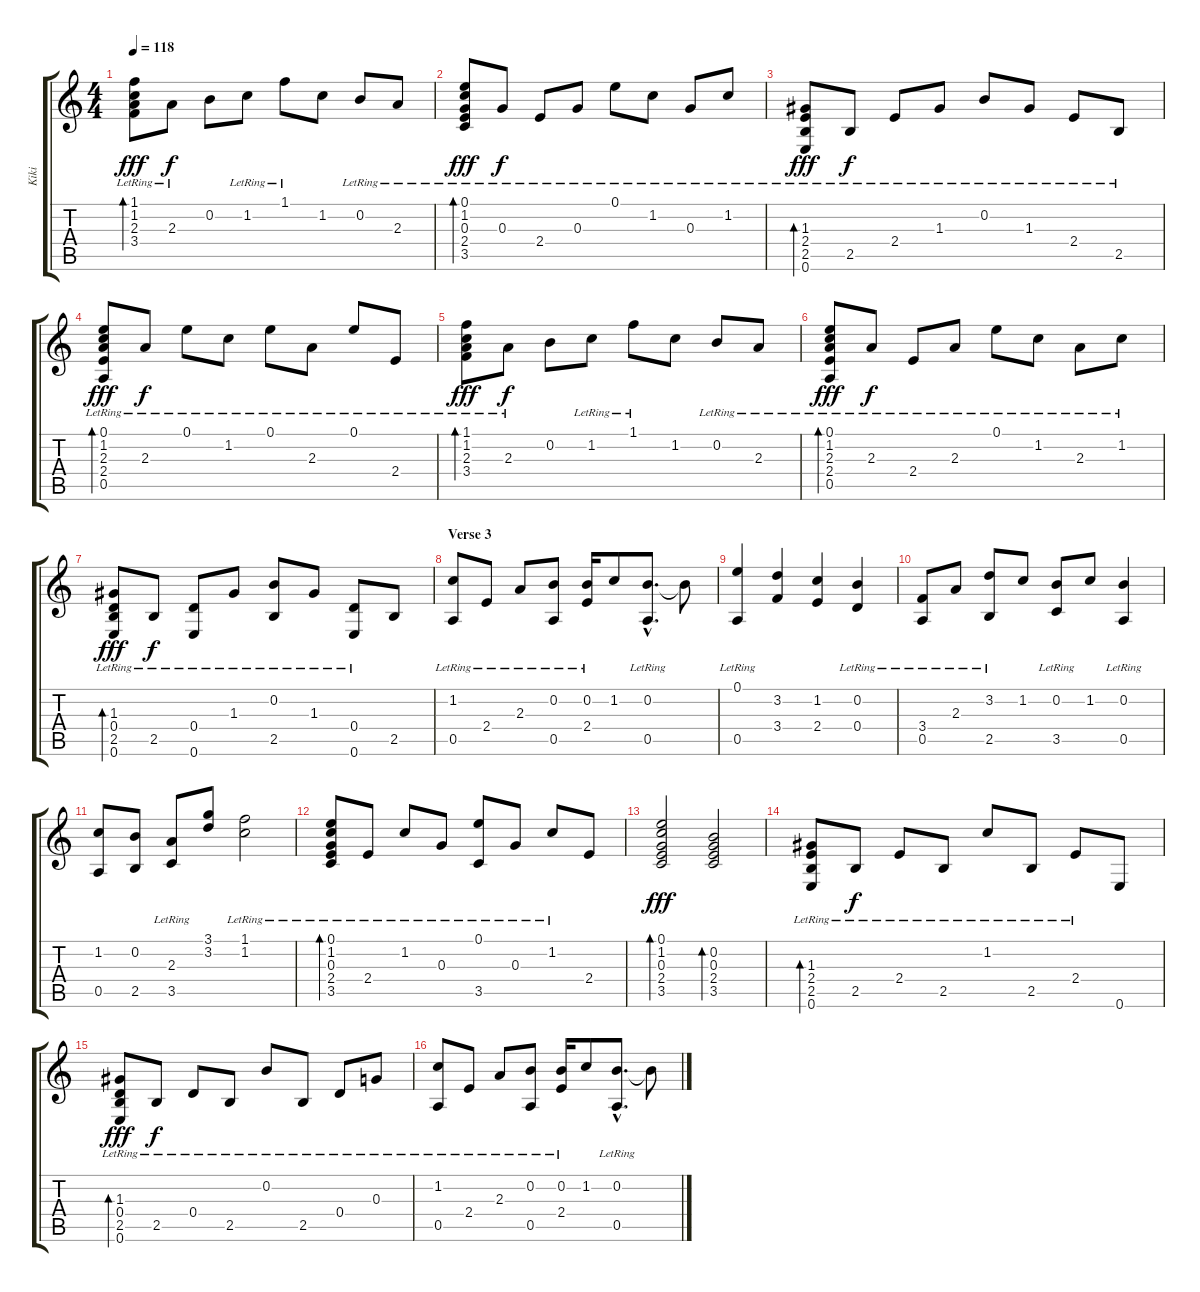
\track ("Kiki" "Kiki") {instrument acousticguitarnylon}
\staff {score tabs}
\tuning (E4 B3 G3 D3 A2 E2) {hide}
\ts (4 4)
\tempo 118
\clef g2
\ks c
(1.1{lr} 1.2{lr} 2.3 3.4{lr}).8{bd 60 dy fff} 2.3{lr}.8{dy f} 0.2.8 1.2{lr}.8 1.1{lr}.8 1.2.8 0.2{lr}.8 2.3{lr}.8 |
(0.1{lr} 1.2{lr} 0.3 2.4 3.5{lr}).8{bd 60 dy fff} 0.3{lr}.8{dy f} 2.4{lr}.8 0.3{lr}.8 0.1{lr}.8 1.2{lr}.8 0.3{lr}.8 1.2{lr}.8 |
(1.3{lr} 2.4{lr} 2.5 0.6{lr}).8{bd 60 dy fff} 2.5{lr}.8{dy f} 2.4{lr}.8 1.3{lr}.8 0.2{lr}.8 1.3{lr}.8 2.4{lr}.8 2.5{lr}.8 |
(0.1{lr} 1.2{lr} 2.3 2.4{lr} 0.5{lr}).8{bd 60 dy fff} 2.3{lr}.8{dy f} 0.1{lr}.8 1.2{lr}.8 0.1{lr}.8 2.3{lr}.8 0.1{lr}.8 2.4{lr}.8 |
(1.1{lr} 1.2{lr} 2.3 3.4{lr}).8{bd 60 dy fff} 2.3{lr}.8{dy f} 0.2.8 1.2{lr}.8 1.1{lr}.8 1.2.8 0.2{lr}.8 2.3{lr}.8 |
(0.1{lr} 1.2{lr} 2.3 2.4{lr} 0.5{lr}).8{bd 60 dy fff} 2.3{lr}.8{dy f} 2.4{lr}.8 2.3{lr}.8 0.1{lr}.8 1.2{lr}.8 2.3{lr}.8 1.2{lr}.8 |
(1.3{lr} 0.4{lr} 2.5 0.6{lr}).8{bd 60 dy fff} 2.5{lr}.8{dy f} (0.4{lr} 0.6{lr}).8 1.3{lr}.8 (0.2{lr} 2.5{lr}).8 1.3{lr}.8 (0.4{lr} 0.6{lr}).8 2.5.8 |
\section ("" "Verse 3")
(1.2{lr} 0.5{lr}).8 2.4{lr}.8 2.3{lr}.8 (0.2 0.5{lr}).8 (0.2 2.4{lr}).16 1.2.8 (0.2{hac} 0.5{hac lr}).8{d} 0.2{t}.8 |
(0.1{lr} 0.5{lr}).4 (3.2 3.4).4 (1.2 2.4).4 (0.2{lr} 0.4).4 |
(3.4{lr} 0.5{lr}).8 2.3{lr}.8 (3.2 2.5{lr}).8 1.2.8 (0.2 3.5{lr}).8 1.2.8 (0.2{lr} 0.5{lr}).4 |
(1.2 0.5).8 (0.2 2.5).8 (2.3 3.5{lr}).8 (3.1 3.2).8 (1.1{lr} 1.2{lr}).2 |
(0.1{lr} 1.2{lr} 0.3{lr} 2.4 3.5{lr}).8{bd 60} 2.4{lr}.8 1.2{lr}.8 0.3{lr}.8 (0.1{lr} 3.5{lr}).8 0.3{lr}.8 1.2{lr}.8 2.4.8 |
(0.1 1.2 0.3 2.4 3.5).2{bd 60 dy fff} (0.2 0.3 2.4 3.5).2{bd 60} |
(1.3{lr} 2.4{lr} 2.5 0.6{lr}).8{bd 60} 2.5{lr}.8{dy f} 2.4{lr}.8 2.5{lr}.8 1.2{lr}.8 2.5{lr}.8 2.4{lr}.8 0.6.8 |
(1.3{lr} 0.4{lr} 2.5 0.6{lr}).8{bd 60 dy fff} 2.5{lr}.8{dy f} 0.4{lr}.8 2.5{lr}.8 0.2{lr}.8 2.5{lr}.8 0.4{lr}.8 0.3{lr}.8 |
(1.2{lr} 0.5{lr}).8 2.4{lr}.8 2.3{lr}.8 (0.2 0.5{lr}).8 (0.2 2.4{lr}).16 1.2.8 (0.2{hac} 0.5{hac lr}).8{d} 0.2{t}.8
